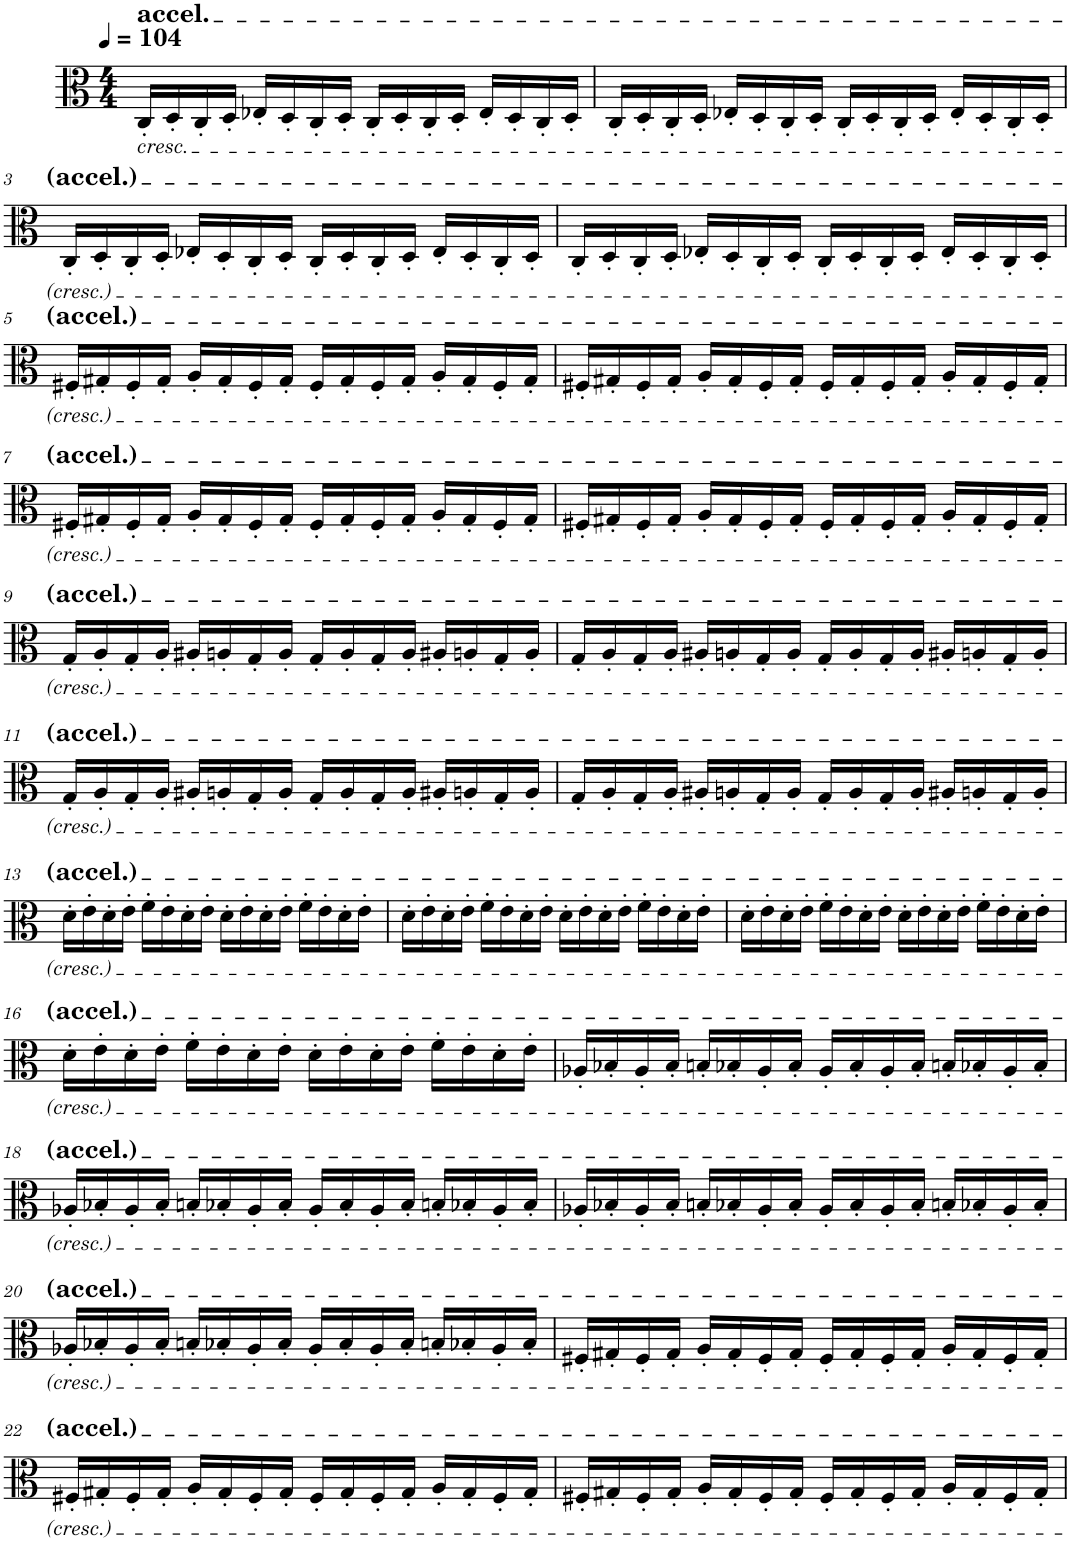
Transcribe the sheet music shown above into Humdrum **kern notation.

**kern
*part1
*staff1
*I"Viola
*I'Vla.
*clefC3
*k[]
*M4/4
*MM104
=1
!LO:TX:a:t=accel.
!LO:TX:b:i:t=cresc.
16C'/LL
16D'/
16C'/
16D'/JJ
16E-X'/LL
16D'/
16C'/
16D'/JJ
16C'/LL
16D'/
16C'/
16D'/JJ
16E-'/LL
16D'/
16C'/
16D'/JJ
=2
16C'/LL
16D'/
16C'/
16D'/JJ
16E-X'/LL
16D'/
16C'/
16D'/JJ
16C'/LL
16D'/
16C'/
16D'/JJ
16E-'/LL
16D'/
16C'/
16D'/JJ
!!LO:LB:g=z
=3
16C'/LL
16D'/
16C'/
16D'/JJ
16E-X'/LL
16D'/
16C'/
16D'/JJ
16C'/LL
16D'/
16C'/
16D'/JJ
16E-'/LL
16D'/
16C'/
16D'/JJ
=4
16C'/LL
16D'/
16C'/
16D'/JJ
16E-X'/LL
16D'/
16C'/
16D'/JJ
16C'/LL
16D'/
16C'/
16D'/JJ
16E-'/LL
16D'/
16C'/
16D'/JJ
!!LO:LB:g=z
=5
16F#X'/LL
16G#X'/
16F#'/
16G#'/JJ
16A'/LL
16G#'/
16F#'/
16G#'/JJ
16F#'/LL
16G#'/
16F#'/
16G#'/JJ
16A'/LL
16G#'/
16F#'/
16G#'/JJ
=6
16F#X'/LL
16G#X'/
16F#'/
16G#'/JJ
16A'/LL
16G#'/
16F#'/
16G#'/JJ
16F#'/LL
16G#'/
16F#'/
16G#'/JJ
16A'/LL
16G#'/
16F#'/
16G#'/JJ
!!LO:LB:g=z
=7
16F#X'/LL
16G#X'/
16F#'/
16G#'/JJ
16A'/LL
16G#'/
16F#'/
16G#'/JJ
16F#'/LL
16G#'/
16F#'/
16G#'/JJ
16A'/LL
16G#'/
16F#'/
16G#'/JJ
=8
16F#X'/LL
16G#X'/
16F#'/
16G#'/JJ
16A'/LL
16G#'/
16F#'/
16G#'/JJ
16F#'/LL
16G#'/
16F#'/
16G#'/JJ
16A'/LL
16G#'/
16F#'/
16G#'/JJ
!!LO:LB:g=z
=9
16G'/LL
16A'/
16G'/
16A'/JJ
16A#X'/LL
16An'/
16G'/
16A'/JJ
16G'/LL
16A'/
16G'/
16A'/JJ
16A#X'/LL
16An'/
16G'/
16A'/JJ
=10
16G'/LL
16A'/
16G'/
16A'/JJ
16A#X'/LL
16An'/
16G'/
16A'/JJ
16G'/LL
16A'/
16G'/
16A'/JJ
16A#X'/LL
16An'/
16G'/
16A'/JJ
!!LO:LB:g=z
=11
16G'/LL
16A'/
16G'/
16A'/JJ
16A#X'/LL
16An'/
16G'/
16A'/JJ
16G'/LL
16A'/
16G'/
16A'/JJ
16A#X'/LL
16An'/
16G'/
16A'/JJ
=12
16G'/LL
16A'/
16G'/
16A'/JJ
16A#X'/LL
16An'/
16G'/
16A'/JJ
16G'/LL
16A'/
16G'/
16A'/JJ
16A#X'/LL
16An'/
16G'/
16A'/JJ
!!LO:LB:g=z
=13
16d'\LL
16e'\
16d'\
16e'\JJ
16f'\LL
16e'\
16d'\
16e'\JJ
16d'\LL
16e'\
16d'\
16e'\JJ
16f'\LL
16e'\
16d'\
16e'\JJ
=14
16d'\LL
16e'\
16d'\
16e'\JJ
16f'\LL
16e'\
16d'\
16e'\JJ
16d'\LL
16e'\
16d'\
16e'\JJ
16f'\LL
16e'\
16d'\
16e'\JJ
=15
16d'\LL
16e'\
16d'\
16e'\JJ
16f'\LL
16e'\
16d'\
16e'\JJ
16d'\LL
16e'\
16d'\
16e'\JJ
16f'\LL
16e'\
16d'\
16e'\JJ
!!LO:LB:g=z
=16
16d'\LL
16e'\
16d'\
16e'\JJ
16f'\LL
16e'\
16d'\
16e'\JJ
16d'\LL
16e'\
16d'\
16e'\JJ
16f'\LL
16e'\
16d'\
16e'\JJ
=17
16A-X'/LL
16B-X'/
16A-'/
16B-'/JJ
16Bn'/LL
16B-X'/
16A-'/
16B-'/JJ
16A-'/LL
16B-'/
16A-'/
16B-'/JJ
16Bn'/LL
16B-X'/
16A-'/
16B-'/JJ
!!LO:LB:g=z
=18
16A-X'/LL
16B-X'/
16A-'/
16B-'/JJ
16Bn'/LL
16B-X'/
16A-'/
16B-'/JJ
16A-'/LL
16B-'/
16A-'/
16B-'/JJ
16Bn'/LL
16B-X'/
16A-'/
16B-'/JJ
=19
16A-X'/LL
16B-X'/
16A-'/
16B-'/JJ
16Bn'/LL
16B-X'/
16A-'/
16B-'/JJ
16A-'/LL
16B-'/
16A-'/
16B-'/JJ
16Bn'/LL
16B-X'/
16A-'/
16B-'/JJ
!!LO:LB:g=z
=20
16A-X'/LL
16B-X'/
16A-'/
16B-'/JJ
16Bn'/LL
16B-X'/
16A-'/
16B-'/JJ
16A-'/LL
16B-'/
16A-'/
16B-'/JJ
16Bn'/LL
16B-X'/
16A-'/
16B-'/JJ
=21
16F#X'/LL
16G#X'/
16F#'/
16G#'/JJ
16A'/LL
16G#'/
16F#'/
16G#'/JJ
16F#'/LL
16G#'/
16F#'/
16G#'/JJ
16A'/LL
16G#'/
16F#'/
16G#'/JJ
!!LO:LB:g=z
=22
16F#X'/LL
16G#X'/
16F#'/
16G#'/JJ
16A'/LL
16G#'/
16F#'/
16G#'/JJ
16F#'/LL
16G#'/
16F#'/
16G#'/JJ
16A'/LL
16G#'/
16F#'/
16G#'/JJ
=23
16F#X'/LL
16G#X'/
16F#'/
16G#'/JJ
16A'/LL
16G#'/
16F#'/
16G#'/JJ
16F#'/LL
16G#'/
16F#'/
16G#'/JJ
16A'/LL
16G#'/
16F#'/
16G#'/JJ
=
*-
